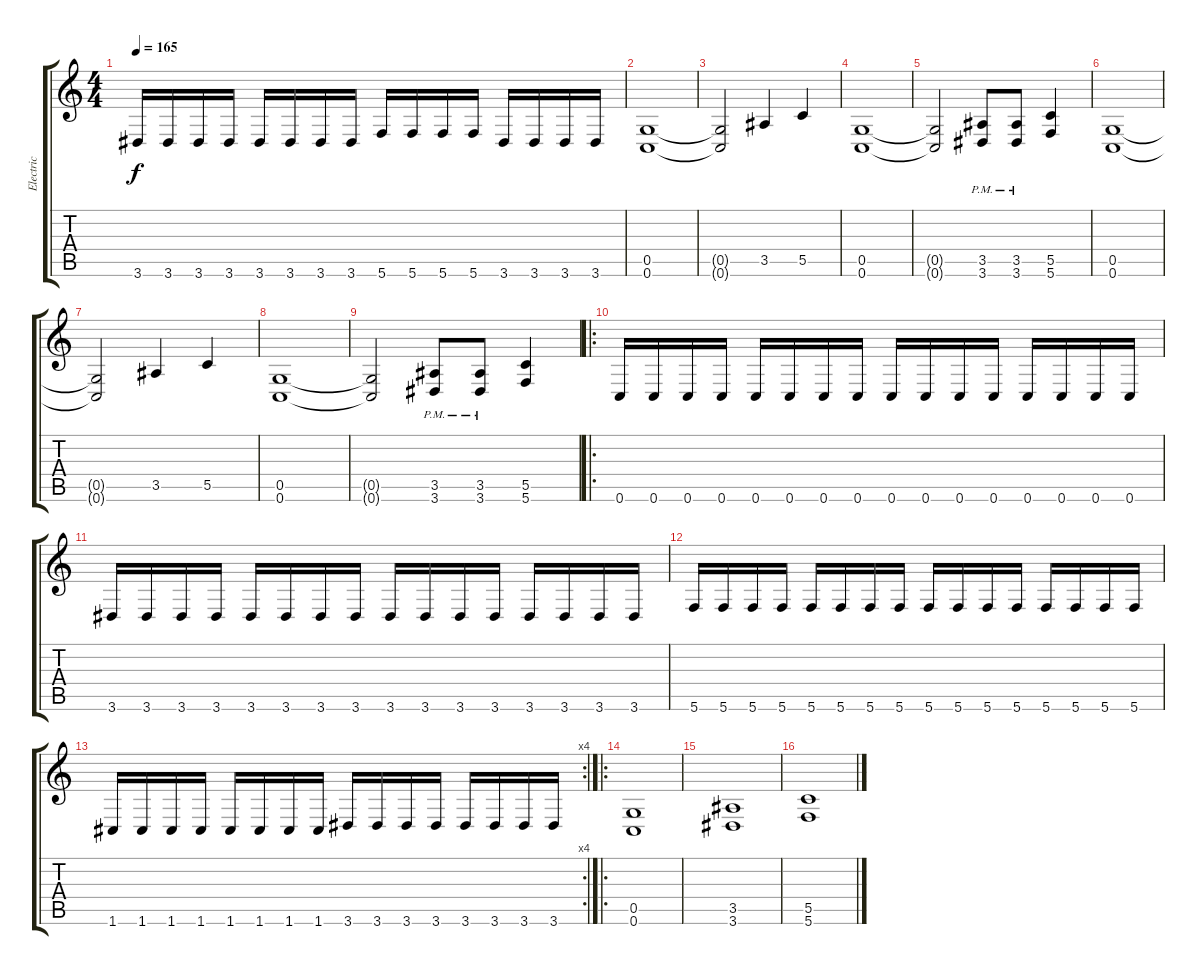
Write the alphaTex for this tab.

\track ("Electric" "Electric") {instrument distortionguitar}
\staff {score tabs}
\tuning (D4 A3 F3 C3 G2 C2) {hide}
\ts (4 4)
\tempo 165
\clef g2
\ks c
3.6.16{dy f} 3.6.16 3.6.16 3.6.16 3.6.16 3.6.16 3.6.16 3.6.16 5.6.16 5.6.16 5.6.16 5.6.16 3.6.16 3.6.16 3.6.16 3.6.16 |
(0.5 0.6).1 |
(0.5{t} 0.6{t}).2 3.5.4 5.5.4 |
(0.5 0.6).1 |
(0.5{t} 0.6{t}).2 (3.5{pm} 3.6{pm}).8 (3.5{pm} 3.6{pm}).8 (5.5 5.6).4 |
(0.5 0.6).1 |
(0.5{t} 0.6{t}).2 3.5.4 5.5.4 |
(0.5 0.6).1 |
(0.5{t} 0.6{t}).2 (3.5{pm} 3.6{pm}).8 (3.5{pm} 3.6{pm}).8 (5.5 5.6).4 |
\ro
0.6.16 0.6.16 0.6.16 0.6.16 0.6.16 0.6.16 0.6.16 0.6.16 0.6.16 0.6.16 0.6.16 0.6.16 0.6.16 0.6.16 0.6.16 0.6.16 |
3.6.16 3.6.16 3.6.16 3.6.16 3.6.16 3.6.16 3.6.16 3.6.16 3.6.16 3.6.16 3.6.16 3.6.16 3.6.16 3.6.16 3.6.16 3.6.16 |
5.6.16 5.6.16 5.6.16 5.6.16 5.6.16 5.6.16 5.6.16 5.6.16 5.6.16 5.6.16 5.6.16 5.6.16 5.6.16 5.6.16 5.6.16 5.6.16 |
\rc 4
1.6.16 1.6.16 1.6.16 1.6.16 1.6.16 1.6.16 1.6.16 1.6.16 3.6.16 3.6.16 3.6.16 3.6.16 3.6.16 3.6.16 3.6.16 3.6.16 |
\ro
(0.5 0.6).1 |
(3.5 3.6).1 |
(5.5 5.6).1
